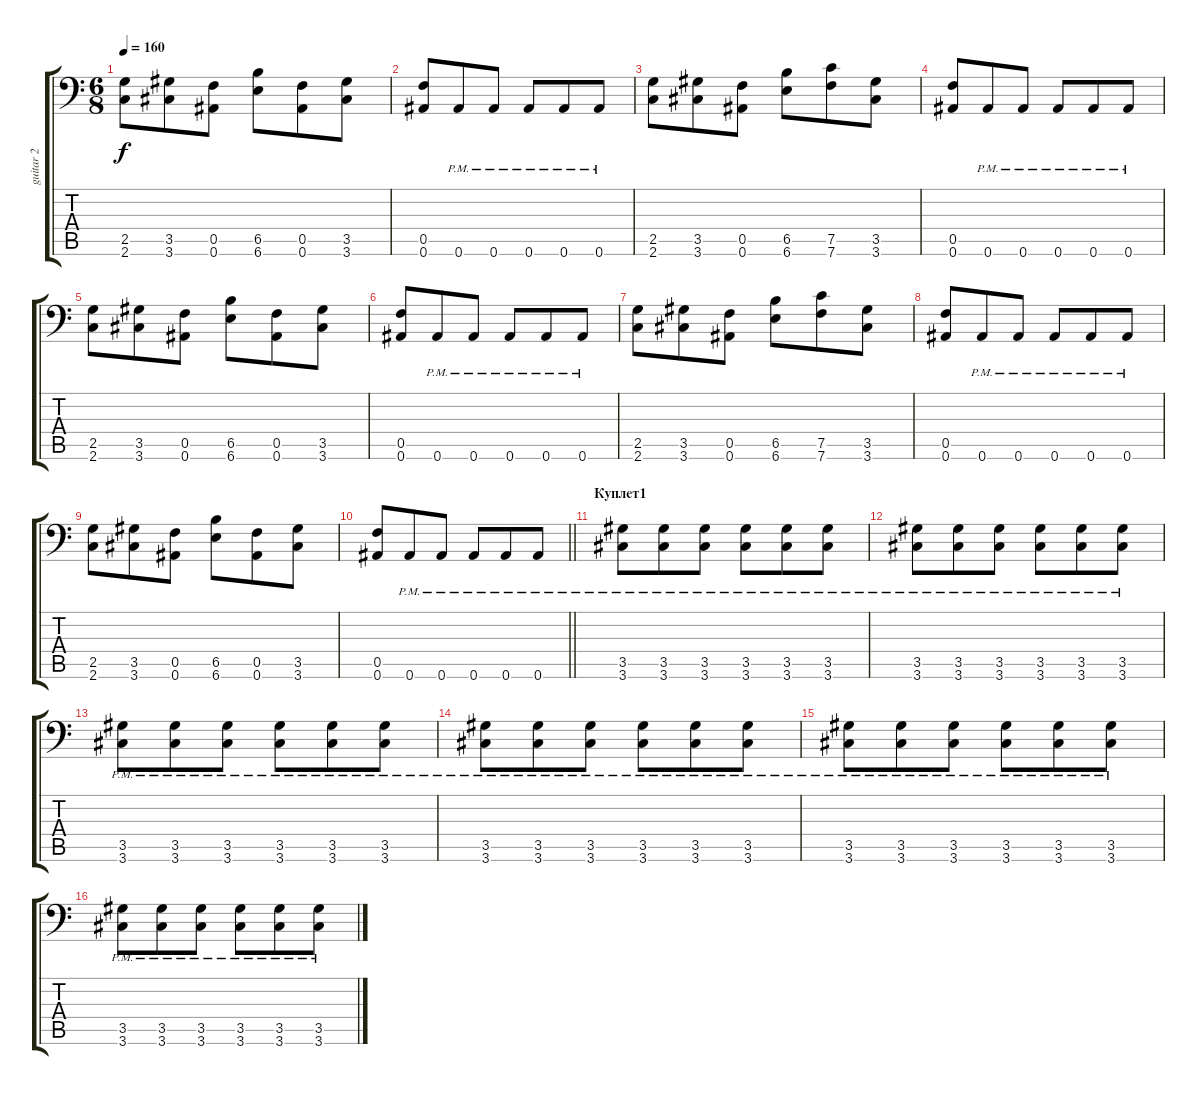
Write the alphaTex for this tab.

\track ("guitar 2" "guitar 2") {instrument distortionguitar}
\staff {score tabs}
\tuning (C4 G3 Eb3 Bb2 F2 Bb1) {hide}
\ts (6 8)
\tempo 160
\clef f4
\ks c
(2.5 2.6).8{dy f} (3.5 3.6).8 (0.5 0.6).8 (6.5 6.6).8 (0.5 0.6).8 (3.5 3.6).8 |
(0.5 0.6).8 0.6{pm}.8 0.6{pm}.8 0.6{pm}.8 0.6{pm}.8 0.6{pm}.8 |
(2.5 2.6).8 (3.5 3.6).8 (0.5 0.6).8 (6.5 6.6).8 (7.5 7.6).8 (3.5 3.6).8 |
(0.5 0.6).8 0.6{pm}.8 0.6{pm}.8 0.6{pm}.8 0.6{pm}.8 0.6{pm}.8 |
(2.5 2.6).8 (3.5 3.6).8 (0.5 0.6).8 (6.5 6.6).8 (0.5 0.6).8 (3.5 3.6).8 |
(0.5 0.6).8 0.6{pm}.8 0.6{pm}.8 0.6{pm}.8 0.6{pm}.8 0.6{pm}.8 |
(2.5 2.6).8 (3.5 3.6).8 (0.5 0.6).8 (6.5 6.6).8 (7.5 7.6).8 (3.5 3.6).8 |
(0.5 0.6).8 0.6{pm}.8 0.6{pm}.8 0.6{pm}.8 0.6{pm}.8 0.6{pm}.8 |
(2.5 2.6).8 (3.5 3.6).8 (0.5 0.6).8 (6.5 6.6).8 (0.5 0.6).8 (3.5 3.6).8 |
\barLineRight lightlight
(0.5 0.6).8 0.6{pm}.8 0.6{pm}.8 0.6{pm}.8 0.6{pm}.8 0.6{pm}.8 |
\section ("" "Куплет1")
(3.5{pm} 3.6{pm}).8 (3.5{pm} 3.6{pm}).8 (3.5{pm} 3.6{pm}).8 (3.5{pm} 3.6{pm}).8 (3.5{pm} 3.6{pm}).8 (3.5{pm} 3.6{pm}).8 |
(3.5{pm} 3.6{pm}).8 (3.5{pm} 3.6{pm}).8 (3.5{pm} 3.6{pm}).8 (3.5{pm} 3.6{pm}).8 (3.5{pm} 3.6{pm}).8 (3.5{pm} 3.6{pm}).8 |
(3.5{pm} 3.6{pm}).8 (3.5{pm} 3.6{pm}).8 (3.5{pm} 3.6{pm}).8 (3.5{pm} 3.6{pm}).8 (3.5{pm} 3.6{pm}).8 (3.5{pm} 3.6{pm}).8 |
(3.5{pm} 3.6{pm}).8 (3.5{pm} 3.6{pm}).8 (3.5{pm} 3.6{pm}).8 (3.5{pm} 3.6{pm}).8 (3.5{pm} 3.6{pm}).8 (3.5{pm} 3.6{pm}).8 |
(3.5{pm} 3.6{pm}).8 (3.5{pm} 3.6{pm}).8 (3.5{pm} 3.6{pm}).8 (3.5{pm} 3.6{pm}).8 (3.5{pm} 3.6{pm}).8 (3.5{pm} 3.6{pm}).8 |
(3.5{pm} 3.6{pm}).8 (3.5{pm} 3.6{pm}).8 (3.5{pm} 3.6{pm}).8 (3.5{pm} 3.6{pm}).8 (3.5{pm} 3.6{pm}).8 (3.5{pm} 3.6{pm}).8
